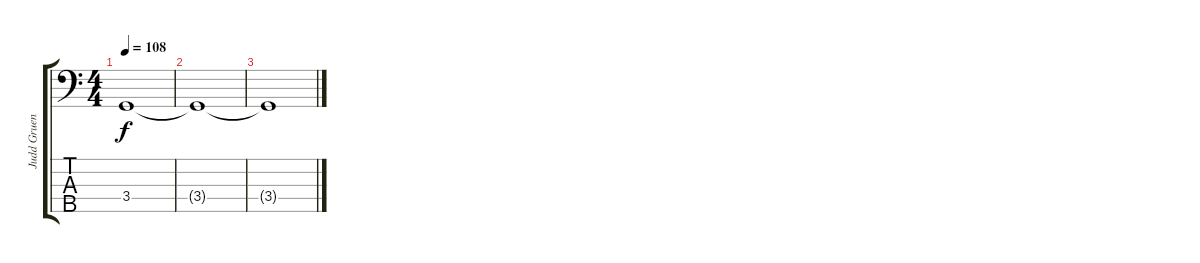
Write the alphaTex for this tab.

\track ("Judd Gruenbaum (Bass)" "Judd Gruen") {instrument electricbasspick}
\staff {score tabs}
\tuning (G2 D2 A1 E1 B0) {hide}
\ts (4 4)
\tempo 108
\clef f4
\ks c
3.4{t}.1{dy f} |
3.4{t}.1 |
3.4{t}.1
